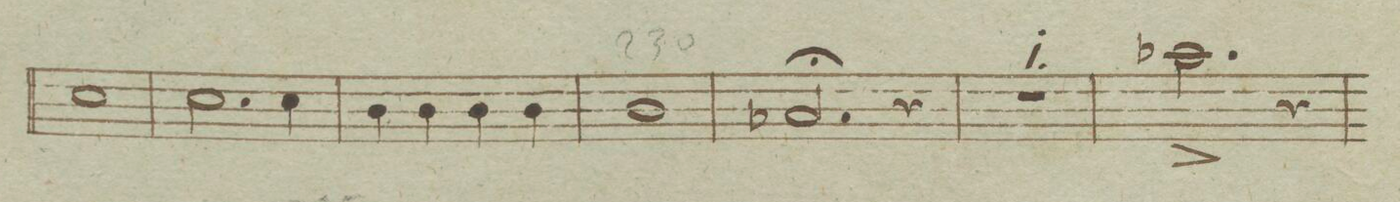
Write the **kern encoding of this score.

**kern	**dynam
*I"Clarinetto 1o. in B	*
*clefG2	*
*k[b-e-a-]	*
*met(c)	*
*M4/4	*
1b-	.
=224	=224
2.b-\	.
4b-\	.
=225	=225
4a-\	.
4a-\	.
4a-\	.
4a-\	.
=226	=226
1a-	.
=227	=227
2.g-X;/	.
4r	.
=228	=228
1r	.
=229	=229
2.gg-X^<\	.
4r	.
=230	=230
*-	*-
